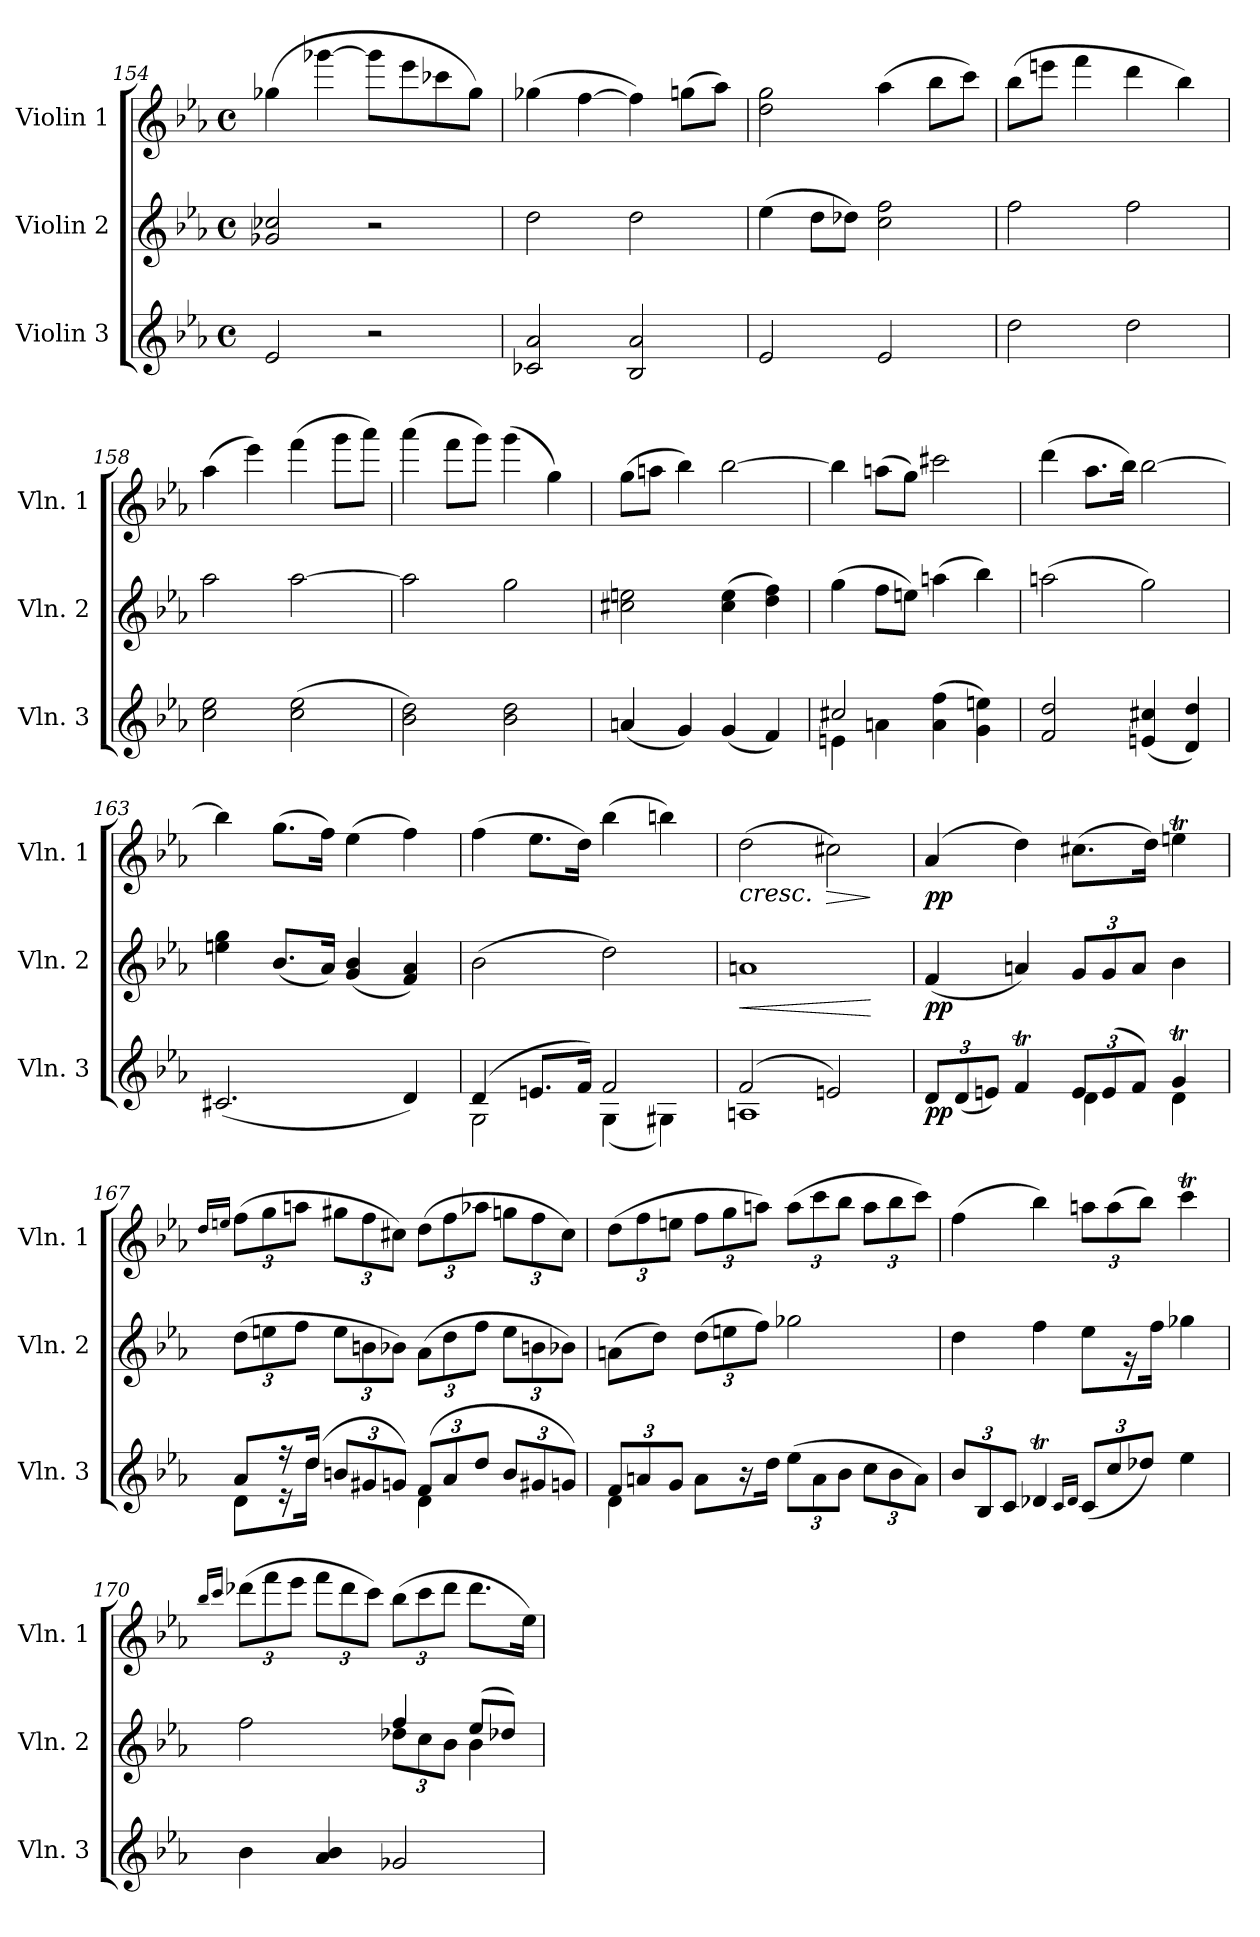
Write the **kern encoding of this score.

**kern	**dynam	**kern	**dynam	**kern	**dynam
*part3	*part3	*part2	*part2	*part1	*part1
*staff3	*staff3	*staff2	*staff2	*staff1	*staff1
*I"Violin 3	*	*I"Violin 2	*	*I"Violin 1	*
*I'Vln. 3	*	*I'Vln. 2	*	*I'Vln. 1	*
*clefG2	*	*clefG2	*	*clefG2	*
*k[b-e-a-]	*	*k[b-e-a-]	*	*k[b-e-a-]	*
*M4/4	*	*M4/4	*	*M4/4	*
*met(c)	*	*met(c)	*	*met(c)	*
=154	=154	=154	=154	=154	=154
2e-/	.	2g-X/ 2cc-X/	.	(>4gg-X\	.
.	.	.	.	[4ggg-X\	.
2r	.	2r	.	8ggg-\L]	.
.	.	.	.	8eee-\	.
.	.	.	.	8ccc-X\	.
.	.	.	.	8gg-\J)	.
=155	=155	=155	=155	=155	=155
2c-X/ 2a-/	.	2dd\	.	(>4gg-X\	.
.	.	.	.	[4ff\	.
2B-/ 2a-/	.	2dd\	.	4ff\])	.
.	.	.	.	(>8ggn\L	.
.	.	.	.	8aa-\J)	.
=156	=156	=156	=156	=156	=156
2e-/	.	(>4ee-\	.	2dd\ 2gg\	.
.	.	8dd\L	.	.	.
.	.	8dd-X\J)	.	.	.
2e-/	.	2cc\ 2ff\	.	(>4aa-\	.
.	.	.	.	8bb-\L	.
.	.	.	.	8ccc\J)	.
!!LO:LB:g=z
=157	=157	=157	=157	=157	=157
2dd\	.	2ff\	.	(>8bb-\L	.
.	.	.	.	8eeen\J	.
.	.	.	.	4fff\	.
2dd\	.	2ff\	.	4ddd\	.
.	.	.	.	4bb-\)	.
=158	=158	=158	=158	=158	=158
2cc\ 2ee-\	.	2aa-\	.	(>4aa-\	.
.	.	.	.	4eee-\)	.
(>2cc\ 2ee-\	.	[2aa-\	.	(>4fff\	.
.	.	.	.	8ggg\L	.
.	.	.	.	8aaa-\J)	.
=159	=159	=159	=159	=159	=159
2b-\ 2dd\)	.	2aa-\]	.	(>4aaa-\	.
.	.	.	.	8fff\L	.
.	.	.	.	8ggg\J)	.
2b-\ 2dd\	.	2gg\	.	(>4ggg\	.
.	.	.	.	4gg\)	.
=160	=160	=160	=160	=160	=160
(<4an/	.	2cc#X\ 2een\	.	(>8gg\L	.
.	.	.	.	8aan\J	.
4g/)	.	.	.	4bb-\)	.
(<4g/	.	(>4cc#\ 4ee\	.	[2bb-\	.
4f/)	.	4dd\ 4ff\)	.	.	.
=161	=161	=161	=161	=161	=161
*^	*	*	*	*	*
2cc#X/	4en\	.	(>4gg\	.	4bb-\]	.
.	4an\	.	8ff\L	.	(>8aan\L	.
.	.	.	8een\J)	.	8gg\J)	.
(>4a\ 4ff\	2ryy	.	(>4aan\	.	2ccc#X\	.
4g\ 4een\)	.	.	4bb-\)	.	.	.
*v	*v	*	*	*	*	*
!!LO:PB:g=z
=162	=162	=162	=162	=162	=162
2f/ 2dd/	.	(>2aan\	.	(>4ddd\	.
.	.	.	.	8.aa-\L	.
.	.	.	.	16bb-\Jk)	.
(<4en/ 4cc#X/	.	2gg\)	.	[2bb-\	.
4d/ 4dd/)	.	.	.	.	.
=163	=163	=163	=163	=163	=163
(<2.c#X/	.	4een\ 4gg\	.	4bb-\]	.
.	.	(<8.b-/L	.	(>8.gg\L	.
.	.	16a-/Jk)	.	16ff\Jk)	.
.	.	(<4g/ 4b-/	.	(>4ee-\	.
4d/)	.	4f/ 4a-/)	.	4ff\)	.
=164	=164	=164	=164	=164	=164
*^	*	*	*	*	*
(>4d/	2G\	.	(>2b-\	.	(>4ff\	.
8.en/L	.	.	.	.	8.ee-\L	.
16f/Jk)	.	.	.	.	16dd\Jk)	.
2f/	(<4G\	.	2dd\)	.	(>4bb-\	.
.	4G#X\)	.	.	.	4bbn\)	.
=165	=165	=165	=165	=165	=165	=165
!	!	!	!	!LO:HP:b	!	!
!	!	!	!	!LO:HP:n=1:b	!	!LO:HP:b
(>2f/	1An	.	1an	< >	(>2dd\	<
!	!	!	!	!	!	!LO:HP:b
2en/)	.	.	.	.	2cc#X\)	>
*v	*v	*	*	*	*	*
.	.	.	[	.	[ ]
=166	=166	=166	=166	=166	=166
*Xbrackettup	*	*	*	*	*
*^	*	*	*	*	*
!	!	!LO:DY:b	!	!LO:DY:b	!	!LO:DY:b
12d/L	4ryy	pp	(<4f/	pp	(>4a-/	pp
(<12d/	.	.	.	.	.	.
12en/J)	.	.	.	.	.	.
4fT/	4ryy	.	4an/)	]	4dd\)	.
*	*	*	*Xbrackettup	*	*	*
12e/L	4d\	.	12g/L	.	(>8.cc#X\L	.
(<12e/	.	.	12g/	.	.	.
12f/J)	.	.	12a/J	.	.	.
.	.	.	.	.	16dd\Jk)	.
4gt/	4d\	.	4b-\	.	4eent\	.
!!LO:LB:g=z
=167	=167	=167	=167	=167	=167	=167
.	.	.	.	.	16qdd/LL	.
.	.	.	.	.	16qeen/JJ	.
*	*	*	*	*	*Xbrackettup	*
8a-/L	8d\L	.	(>12dd\L	.	(>12ff\L	.
.	.	.	12een\	.	12gg\	.
16r	16r	.	.	.	.	.
.	.	.	12ff\J	.	12aan\J	.
(>16dd/Jk	16dd\Jk	.	.	.	.	.
12bn/L	4ryy	.	12ee\L	.	12gg#X\L	.
12g#X/	.	.	12bn\	.	12ff\	.
12gn/J)	.	.	12b-X\J)	.	12cc#X\J)	.
(>12f/L	4d\	.	(>12a-\L	.	(>12dd\L	.
12a-/	.	.	12dd\	.	12ff\	.
12dd/J	.	.	12ff\J	.	12aa-X\J	.
12b/L	4ryy	.	12ee\L	.	12ggn\L	.
12g#X/	.	.	12bn\	.	12ff\	.
12gn/J)	.	.	12b-X\J)	.	12cc#\J)	.
=168	=168	=168	=168	=168	=168	=168
12f/L	4d\	.	(>8an\L	.	(>12dd\L	.
12an/	.	.	.	.	12ff\	.
.	.	.	8dd\J)	.	.	.
12g/J	.	.	.	.	12een\J	.
8a\L	4ryy	.	(>12dd\L	.	12ff\L	.
.	.	.	12een\	.	12gg\	.
16r	.	.	.	.	.	.
.	.	.	12ff\J)	.	12aan\J)	.
16dd\Jk	.	.	.	.	.	.
(>12ee-\L	2ryy	.	2gg-X\	.	(>12aa\L	.
12a\	.	.	.	.	12ccc\	.
12b-\J	.	.	.	.	12bb-\J	.
12cc\L	.	.	.	.	12aa\L	.
12b-\	.	.	.	.	12bb-\	.
12a\J)	.	.	.	.	12ccc\J)	.
*v	*v	*	*	*	*	*
!!LO:LB:g=z
=169	=169	=169	=169	=169	=169
12b-/L	.	4dd\	.	(>4ff\	.
12B-/	.	.	.	.	.
12c/J	.	.	.	.	.
4d-XT/	.	4ff\	.	4bb-\)	.
16qc/LL	.	.	.	.	.
16qd-/JJ	.	.	.	.	.
(<12c/L	.	8ee-\L	.	12aan\L	.
12cc/	.	.	.	(>12aa\	.
.	.	16rg	.	.	.
12dd-X/J)	.	.	.	12bb-\J)	.
.	.	16ff\Jk	.	.	.
4ee-\	.	4gg-X\	.	4cccT\	.
=170	=170	=170	=170	=170	=170
.	.	.	.	16qbb-/LL	.
.	.	.	.	16qccc/JJ	.
*	*	*^	*	*	*
4b-\	.	2ff\	4ryy	.	(>12ddd-X\L	.
.	.	.	.	.	12fff\	.
.	.	.	.	.	12eee-\J	.
4a-/ 4b-/	.	.	4ryy	.	12fff\L	.
.	.	.	.	.	12ddd-\	.
.	.	.	.	.	12ccc\J)	.
2g-X/	.	4ff/	12dd-X\L	.	(>12bb-\L	.
.	.	.	12cc\	.	12ccc\	.
.	.	.	12b-\J	.	12ddd-\J	.
.	.	(>8ee-/L	4b-\	.	8.ddd-\L	.
.	.	8dd-X/J)	.	.	.	.
.	.	.	.	.	16ee-\Jk)	.
*	*	*v	*v	*	*	*
=	=	=	=	=	=
*-	*-	*-	*-	*-	*-
